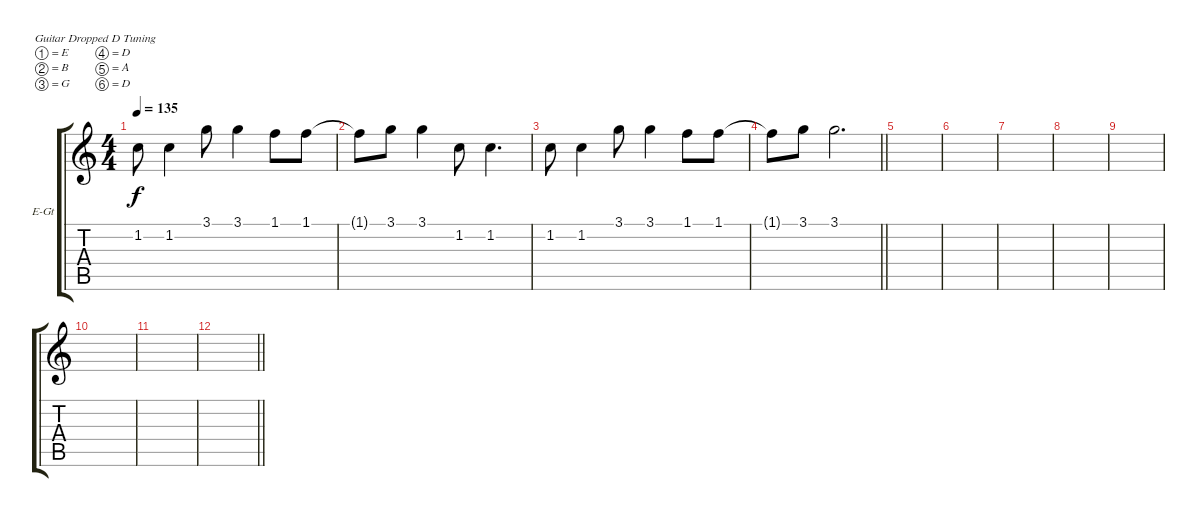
\defaultSystemsLayout 4
\bracketExtendMode groupsimilarinstruments
\firstSystemTrackNameOrientation horizontal
\otherSystemsTrackNameOrientation horizontal
\track ("Electric Guitar" "E-Gt") {instrument distortionguitar}
\staff {score tabs}
\tuning (E4 B3 G3 D3 A2 D2)
\ts (4 4)
\tempo 135
\clef g2
\ks c
1.2.8{dy f instrument distortionguitar} 1.2.4 3.1.8 3.1.4 1.1.8 1.1.8 |
1.1{t}.8 3.1.8 3.1.4 1.2.8 1.2.4{d} |
1.2.8 1.2.4 3.1.8 3.1.4 1.1.8 1.1.8 |
\barLineRight lightlight
1.1{t}.8 3.1.8 3.1.2{d} |
|
|
|
|
|
|
|
\barLineRight lightlight
